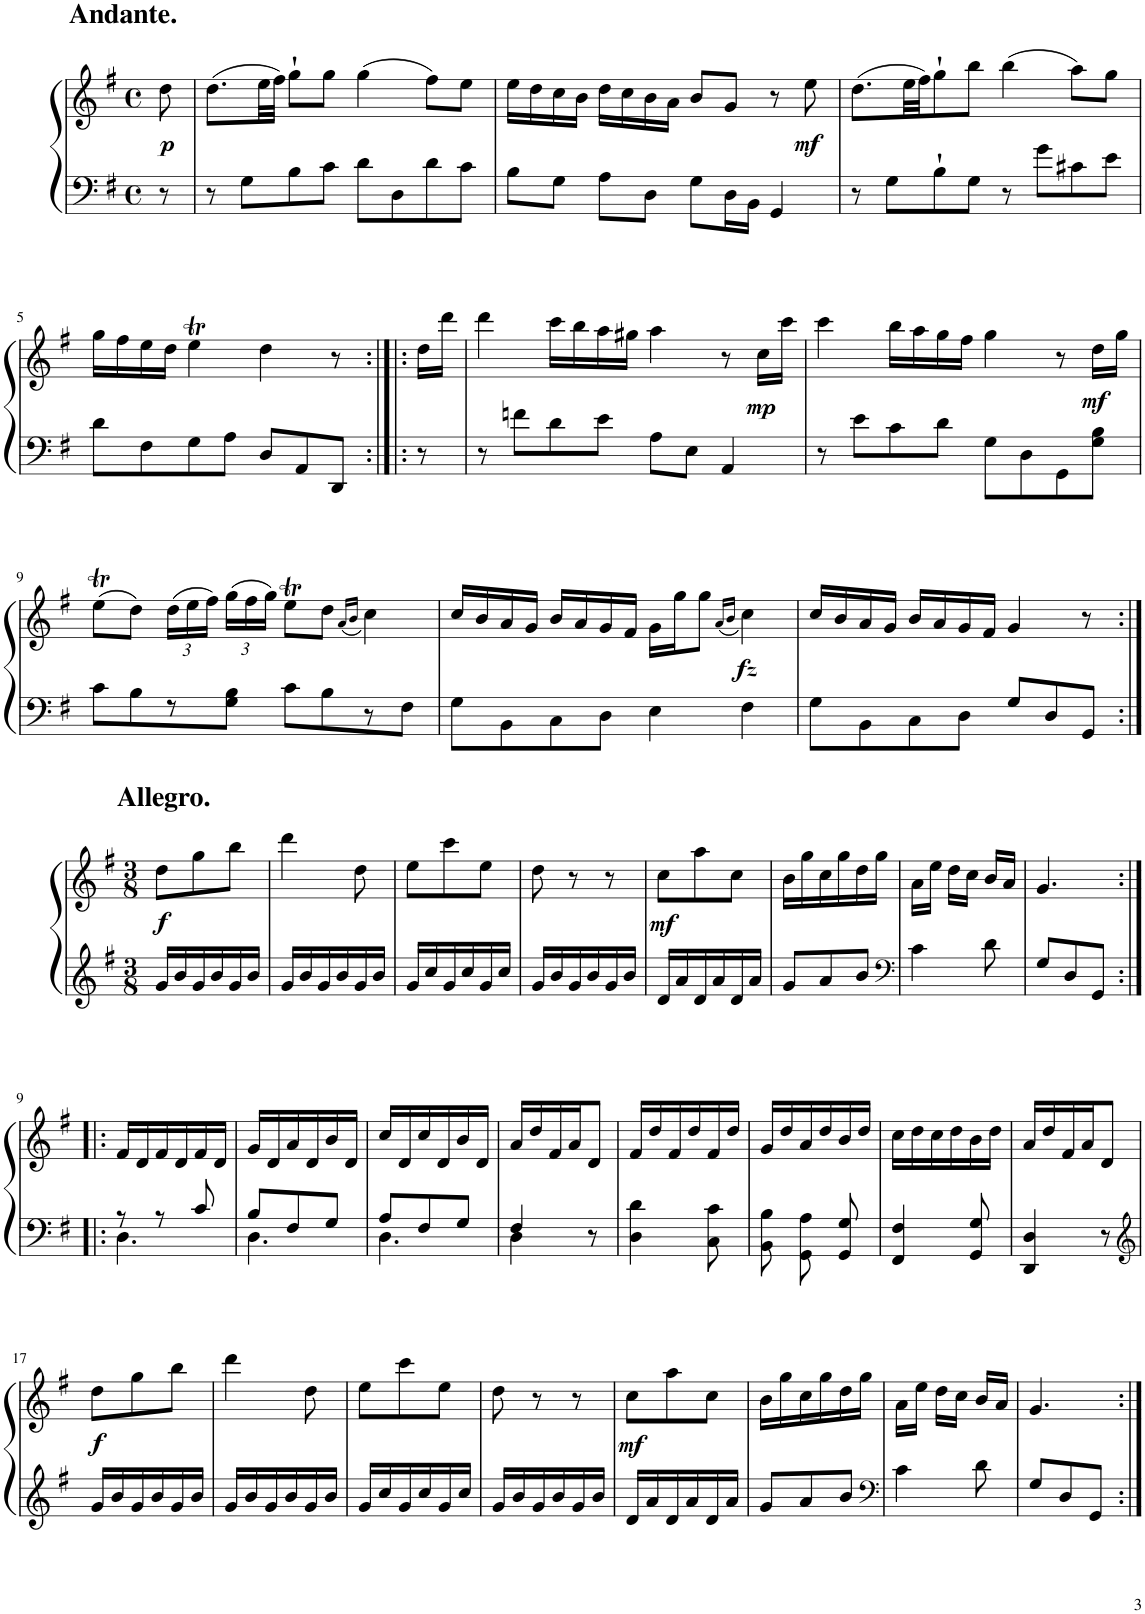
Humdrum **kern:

**kern	**kern	**dynam
*part1	*part1	*part1
*staff2	*staff1	*staff1/2
*I"Grand Piano	*	*
*I'Pno	*	*
!!LO:PB:g=z
*clefF4	*clefG2	*
*k[f#]	*k[f#]	*
*G:	*G:	*
*M4/4	*M4/4	*
*met(c)	*met(c)	*
=1	=1	=1
!	!LO:TX:a:B:t=Andante.	!
!	!	!LO:DY:b
8r	8dd\	p
=2	=2	=2
8r	(8.dd\L	.
8G\L	.	.
.	32ee\LL	.
.	32ff#\JJJ)	.
8B\	8gg`\L	.
8c\J	8gg\J	.
8d\L	(4gg\	.
8D\	.	.
8d\	8ff#\L)	.
8c\J	8ee\J	.
=3	=3	=3
8B\L	16ee\LL	.
.	16dd\	.
8G\J	16cc\	.
.	16b\JJ	.
8A\L	16dd\LL	.
.	16cc\	.
8D\J	16b\	.
.	16a\JJ	.
8G\L	8b/L	.
16D\L	8g/J	.
16BB\JJ	.	.
4GG/	8r	.
!	!	!LO:DY:b
.	8ee\	mf
=4	=4	=4
8r	(8.dd\L	.
8G\L	.	.
.	32ee\LL	.
.	32ff#\JJ)	.
8B`\	8gg`\	.
8G\J	8bb\J	.
8r	(4bb\	.
8g\L	.	.
8c#X\	8aa\L)	.
8e\J	8gg\J	.
!!LO:LB:g=z
=5	=5	=5
8d\L	16gg\LL	.
.	16ff#\	.
8F#\	16ee\	.
.	16dd\JJ	.
8G\	4eeT\	.
8A\J	.	.
8D/L	4dd\	.
8AA/	.	.
8DD/J	8r	.
=6:|!|:	=6:|!|:	=6:|!|:
8r	16dd\LL	.
.	16ddd\JJ	.
=7	=7	=7
8r	4ddd\	.
8fn\L	.	.
8d\	16ccc\LL	.
.	16bb\	.
8e\J	16aa\	.
.	16gg#X\JJ	.
8A\L	4aa\	.
8E\J	.	.
4AA/	8r	.
!	!	!LO:DY:b
.	16cc\LL	mp
.	16ccc\JJ	.
=8	=8	=8
8r	4ccc\	.
8e\L	.	.
8c\	16bb\LL	.
.	16aa\	.
8d\J	16gg\	.
.	16ff#\JJ	.
8G\L	4gg\	.
8D\	.	.
8GG\	8r	.
!	!	!LO:DY:b
8G\ 8B\J	16dd\LL	mf
.	16gg\JJ	.
!!LO:LB:g=z
=9	=9	=9
8c\L	(8eeT\L	.
8B\	8dd\J)	.
*	*Xbrackettup	*
8r	(24dd\LL	.
.	24ee\	.
.	24ff#\JJ)	.
8G\ 8B\J	(24gg\LL	.
.	24ff#\	.
.	24gg\JJ)	.
8c\L	8eeT\L	.
8B\	8dd\J	.
.	(16qa/LL	.
.	16qb/JJ	.
8r	4cc\)	.
8F#\J	.	.
=10	=10	=10
8G\L	16cc/LL	.
.	16b/	.
8BB\	16a/	.
.	16g/JJ	.
8C\	16b/LL	.
.	16a/	.
8D\J	16g/	.
.	16f#/JJ	.
4E\	16g\LL	.
.	16gg\J	.
.	8gg\J	.
.	(16qa/LL	.
.	16qb/JJ	.
!	!	!LO:DY:b
4F#\	4cc\)	fz
=11	=11	=11
8G\L	16cc/LL	.
.	16b/	.
8BB\	16a/	.
.	16g/JJ	.
8C\	16b/LL	.
.	16a/	.
8D\J	16g/	.
.	16f#/JJ	.
8G/L	4g/	.
8D/	.	.
8GG/J	8r	.
!!LO:LB:g=z
=1:|!	=1:|!	=1:|!
*clefG2	*	*
*M3/8	*M3/8	*
!	!LO:TX:a:B:t=Allegro.	!
!	!	!LO:DY:b
16g/LL	8dd\L	f
16b/	.	.
16g/	8gg\	.
16b/	.	.
16g/	8bb\J	.
16b/JJ	.	.
=2	=2	=2
16g/LL	4ddd\	.
16b/	.	.
16g/	.	.
16b/	.	.
16g/	8dd\	.
16b/JJ	.	.
=3	=3	=3
16g/LL	8ee\L	.
16cc/	.	.
16g/	8ccc\	.
16cc/	.	.
16g/	8ee\J	.
16cc/JJ	.	.
=4	=4	=4
16g/LL	8dd\	.
16b/	.	.
16g/	8r	.
16b/	.	.
16g/	8r	.
16b/JJ	.	.
=5	=5	=5
!	!	!LO:DY:b
16d/LL	8cc\L	mf
16a/	.	.
16d/	8aa\	.
16a/	.	.
16d/	8cc\J	.
16a/JJ	.	.
=6	=6	=6
8g/L	16b\LL	.
.	16gg\	.
8a/	16cc\	.
.	16gg\	.
8b/J	16dd\	.
.	16gg\JJ	.
=7	=7	=7
*clefF4	*	*
4c\	16a\LL	.
.	16ee\JJ	.
.	16dd\LL	.
.	16cc\JJ	.
8d\	16b/LL	.
.	16a/JJ	.
=8	=8	=8
8G/L	4.g/	.
8D/	.	.
8GG/J	.	.
!!LO:LB:g=z
=9:|!|:	=9:|!|:	=9:|!|:
*^	*	*
8r	4.D\	16f#/LL	.
.	.	16d/	.
8r	.	16f#/	.
.	.	16d/	.
8c/	.	16f#/	.
.	.	16d/JJ	.
=10	=10	=10	=10
8B/L	4.D\	16g/LL	.
.	.	16d/	.
8F#/	.	16a/	.
.	.	16d/	.
8G/J	.	16b/	.
.	.	16d/JJ	.
=11	=11	=11	=11
8A/L	4.D\	16cc/LL	.
.	.	16d/	.
8F#/	.	16cc/	.
.	.	16d/	.
8G/J	.	16b/	.
.	.	16d/JJ	.
=12	=12	=12	=12
4F#/	4D\	16a/LL	.
.	.	16dd/	.
.	.	16f#/	.
.	.	16a/J	.
8r	8ryy	8d/J	.
*v	*v	*	*
=13	=13	=13
4D\ 4d\	16f#/LL	.
.	16dd/	.
.	16f#/	.
.	16dd/	.
8C\ 8c\	16f#/	.
.	16dd/JJ	.
=14	=14	=14
8BB\ 8B\	16g/LL	.
.	16dd/	.
8GG\ 8A\	16a/	.
.	16dd/	.
8GG/ 8G/	16b/	.
.	16dd/JJ	.
=15	=15	=15
4FF#/ 4F#/	16cc\LL	.
.	16dd\	.
.	16cc\	.
.	16dd\	.
8GG/ 8G/	16b\	.
.	16dd\JJ	.
=16	=16	=16
4DD/ 4D/	16a/LL	.
.	16dd/	.
.	16f#/	.
.	16a/J	.
8r	8d/J	.
!!LO:LB:g=z
=17	=17	=17
*clefG2	*	*
!	!	!LO:DY:b
16g/LL	8dd\L	f
16b/	.	.
16g/	8gg\	.
16b/	.	.
16g/	8bb\J	.
16b/JJ	.	.
=18	=18	=18
16g/LL	4ddd\	.
16b/	.	.
16g/	.	.
16b/	.	.
16g/	8dd\	.
16b/JJ	.	.
=19	=19	=19
16g/LL	8ee\L	.
16cc/	.	.
16g/	8ccc\	.
16cc/	.	.
16g/	8ee\J	.
16cc/JJ	.	.
=20	=20	=20
16g/LL	8dd\	.
16b/	.	.
16g/	8r	.
16b/	.	.
16g/	8r	.
16b/JJ	.	.
=21	=21	=21
!	!	!LO:DY:b
16d/LL	8cc\L	mf
16a/	.	.
16d/	8aa\	.
16a/	.	.
16d/	8cc\J	.
16a/JJ	.	.
=22	=22	=22
8g/L	16b\LL	.
.	16gg\	.
8a/	16cc\	.
.	16gg\	.
8b/J	16dd\	.
.	16gg\JJ	.
=23	=23	=23
*clefF4	*	*
4c\	16a\LL	.
.	16ee\JJ	.
.	16dd\LL	.
.	16cc\JJ	.
8d\	16b/LL	.
.	16a/JJ	.
=24	=24	=24
8G/L	4.g/	.
8D/	.	.
8GG/J	.	.
=:|!	=:|!	=:|!
*-	*-	*-
